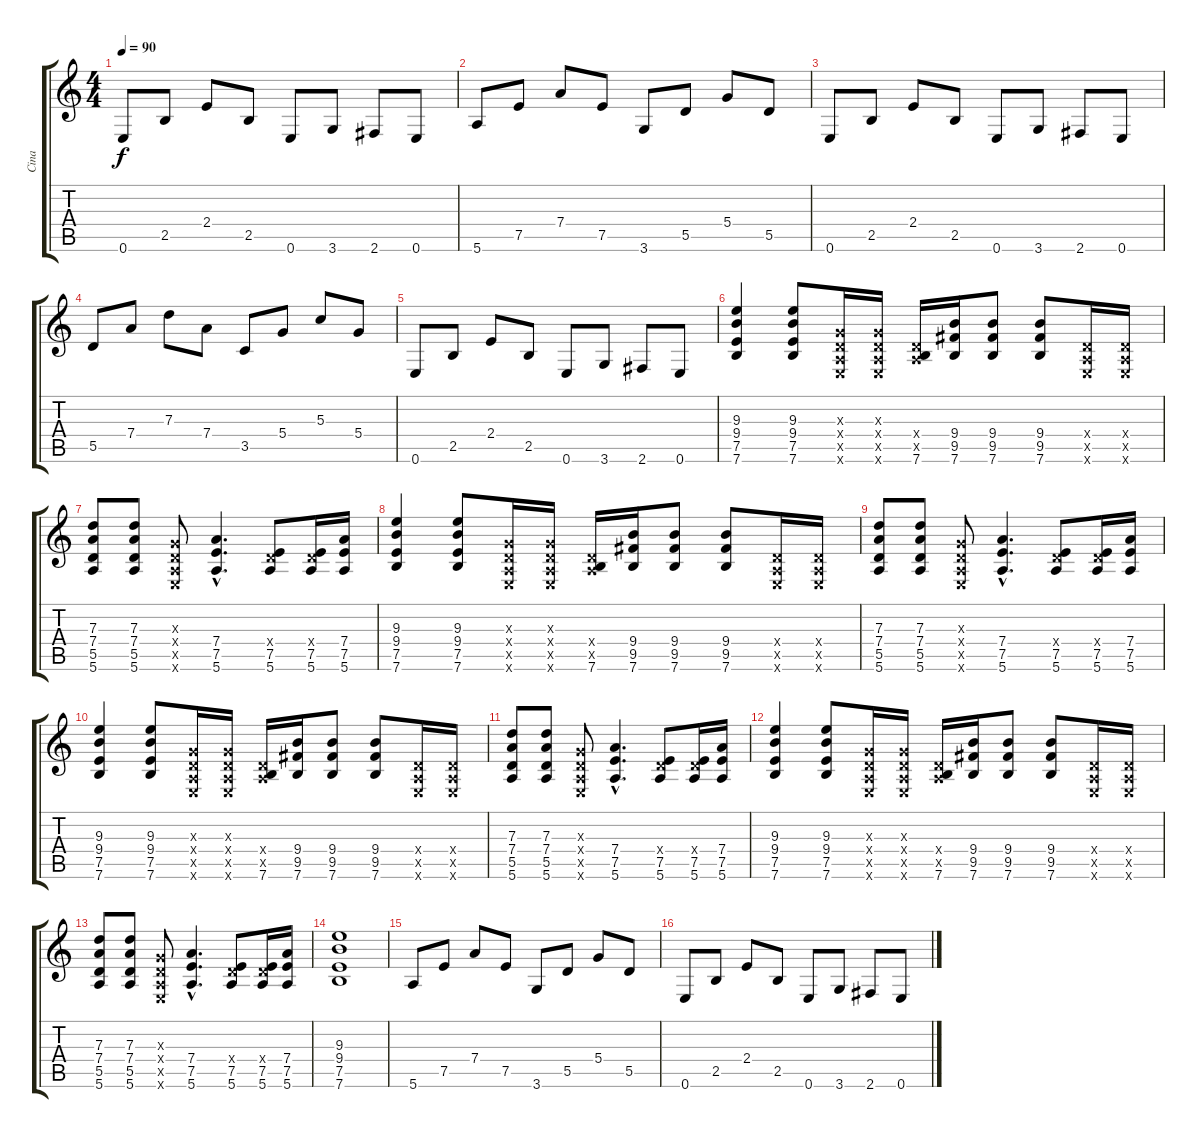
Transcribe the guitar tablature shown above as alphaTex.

\track ("Cina" "Cina") {instrument electricguitarclean}
\staff {score tabs}
\tuning (E4 B3 G3 D3 A2 E2) {hide}
\ts (4 4)
\tempo 90
\clef g2
\ks c
0.6.8{dy f} 2.5.8 2.4.8 2.5.8 0.6.8 3.6.8 2.6.8 0.6.8 |
5.6.8 7.5.8 7.4.8 7.5.8 3.6.8 5.5.8 5.4.8 5.5.8 |
0.6.8 2.5.8 2.4.8 2.5.8 0.6.8 3.6.8 2.6.8 0.6.8 |
5.5.8 7.4.8 7.3.8 7.4.8 3.5.8 5.4.8 5.3.8 5.4.8 |
0.6.8 2.5.8 2.4.8 2.5.8 0.6.8 3.6.8 2.6.8 0.6.8 |
(9.3 9.4 7.5 7.6).4 (9.3 9.4 7.5 7.6).8 (0.3{x} 0.4{x} 0.5{x} 0.6{x}).16 (0.3{x} 0.4{x} 0.5{x} 0.6{x}).16 (0.4{x} 0.5{x} 7.6).16 (9.4 9.5 7.6).16 (9.4 9.5 7.6).8 (9.4 9.5 7.6).8 (0.4{x} 0.5{x} 0.6{x}).16 (0.4{x} 0.5{x} 0.6{x}).16 |
(7.3 7.4 5.5 5.6).8 (7.3 7.4 5.5 5.6).8 (0.3{x} 0.4{x} 0.5{x} 0.6{x}).8 (7.4{hac} 7.5{hac} 5.6{hac}).4{d} (0.4{x} 7.5 5.6).8 (0.4{x} 7.5 5.6).16 (7.4 7.5 5.6).16 |
(9.3 9.4 7.5 7.6).4 (9.3 9.4 7.5 7.6).8 (0.3{x} 0.4{x} 0.5{x} 0.6{x}).16 (0.3{x} 0.4{x} 0.5{x} 0.6{x}).16 (0.4{x} 0.5{x} 7.6).16 (9.4 9.5 7.6).16 (9.4 9.5 7.6).8 (9.4 9.5 7.6).8 (0.4{x} 0.5{x} 0.6{x}).16 (0.4{x} 0.5{x} 0.6{x}).16 |
(7.3 7.4 5.5 5.6).8 (7.3 7.4 5.5 5.6).8 (0.3{x} 0.4{x} 0.5{x} 0.6{x}).8 (7.4{hac} 7.5{hac} 5.6{hac}).4{d} (0.4{x} 7.5 5.6).8 (0.4{x} 7.5 5.6).16 (7.4 7.5 5.6).16 |
(9.3 9.4 7.5 7.6).4 (9.3 9.4 7.5 7.6).8 (0.3{x} 0.4{x} 0.5{x} 0.6{x}).16 (0.3{x} 0.4{x} 0.5{x} 0.6{x}).16 (0.4{x} 0.5{x} 7.6).16 (9.4 9.5 7.6).16 (9.4 9.5 7.6).8 (9.4 9.5 7.6).8 (0.4{x} 0.5{x} 0.6{x}).16 (0.4{x} 0.5{x} 0.6{x}).16 |
(7.3 7.4 5.5 5.6).8 (7.3 7.4 5.5 5.6).8 (0.3{x} 0.4{x} 0.5{x} 0.6{x}).8 (7.4{hac} 7.5{hac} 5.6{hac}).4{d} (0.4{x} 7.5 5.6).8 (0.4{x} 7.5 5.6).16 (7.4 7.5 5.6).16 |
(9.3 9.4 7.5 7.6).4 (9.3 9.4 7.5 7.6).8 (0.3{x} 0.4{x} 0.5{x} 0.6{x}).16 (0.3{x} 0.4{x} 0.5{x} 0.6{x}).16 (0.4{x} 0.5{x} 7.6).16 (9.4 9.5 7.6).16 (9.4 9.5 7.6).8 (9.4 9.5 7.6).8 (0.4{x} 0.5{x} 0.6{x}).16 (0.4{x} 0.5{x} 0.6{x}).16 |
(7.3 7.4 5.5 5.6).8 (7.3 7.4 5.5 5.6).8 (0.3{x} 0.4{x} 0.5{x} 0.6{x}).8 (7.4{hac} 7.5{hac} 5.6{hac}).4{d} (0.4{x} 7.5 5.6).8 (0.4{x} 7.5 5.6).16 (7.4 7.5 5.6).16 |
(9.3 9.4 7.5 7.6).1 |
5.6.8 7.5.8 7.4.8 7.5.8 3.6.8 5.5.8 5.4.8 5.5.8 |
0.6.8 2.5.8 2.4.8 2.5.8 0.6.8 3.6.8 2.6.8 0.6.8
